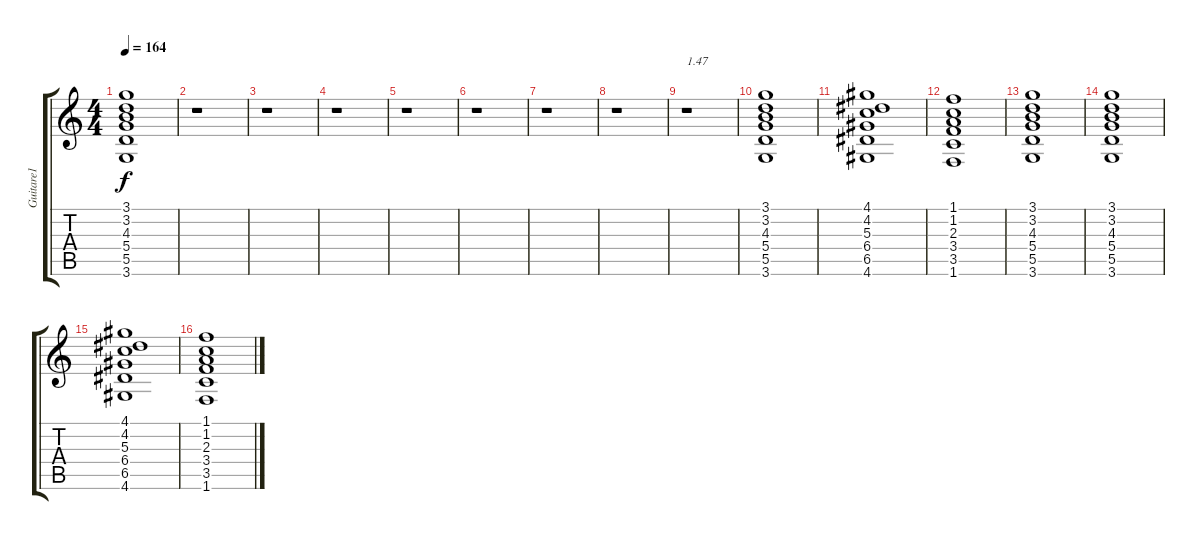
\track ("Guitare1" "Guitare1") {instrument distortionguitar}
\staff {score tabs}
\tuning (E4 B3 G3 D3 A2 E2) {hide}
\ts (4 4)
\tempo 164
\clef g2
\ks c
(3.1 3.2 4.3 5.4 5.5 3.6).1{dy f} |
r.1 |
r.1 |
r.1 |
r.1 |
r.1 |
r.1 |
r.1 |
r.1{txt "1.47"} |
(3.1 3.2 4.3 5.4 5.5 3.6).1 |
(4.1 4.2 5.3 6.4 6.5 4.6).1 |
(1.1 1.2 2.3 3.4 3.5 1.6).1 |
(3.1 3.2 4.3 5.4 5.5 3.6).1 |
(3.1 3.2 4.3 5.4 5.5 3.6).1 |
(4.1 4.2 5.3 6.4 6.5 4.6).1 |
(1.1 1.2 2.3 3.4 3.5 1.6).1
